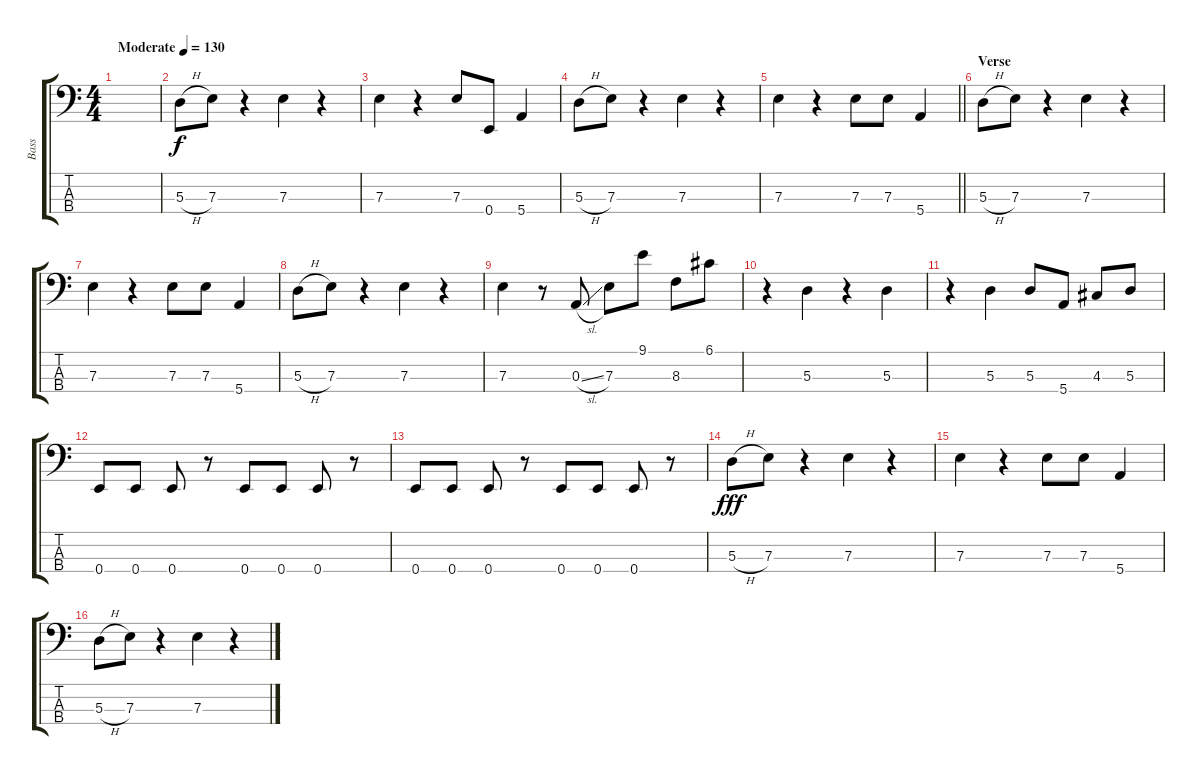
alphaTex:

\track ("Bass" "Bass") {instrument electricbassfinger}
\staff {score tabs}
\tuning (G2 D2 A1 E1) {hide}
\ts (4 4)
\tempo (130 "Moderate")
\clef f4
\ks c
|
5.3{h}.8 7.3.8 r.4 7.3.4 r.4 |
7.3.4 r.4 7.3.8 0.4.8 5.4.4 |
5.3{h}.8 7.3.8 r.4 7.3.4 r.4 |
\barLineRight lightlight
7.3.4 r.4 7.3.8 7.3.8 5.4.4 |
\section ("" "Verse")
5.3{h}.8 7.3.8 r.4 7.3.4 r.4 |
7.3.4 r.4 7.3.8 7.3.8 5.4.4 |
5.3{h}.8 7.3.8 r.4 7.3.4 r.4 |
7.3.4 r.8 0.3{sl}.8 7.3.8 9.1.8{dy f} 8.3.8 6.1.8 |
r.4 5.3.4 r.4 5.3.4 |
r.4 5.3.4 5.3.8 5.4.8 4.3.8 5.3.8 |
0.4.8 0.4.8 0.4.8 r.8 0.4.8 0.4.8 0.4.8 r.8 |
0.4.8 0.4.8 0.4.8 r.8 0.4.8 0.4.8 0.4.8 r.8 |
5.3{h}.8{dy fff} 7.3.8 r.4 7.3.4 r.4 |
7.3.4 r.4 7.3.8 7.3.8 5.4.4 |
5.3{h}.8 7.3.8 r.4 7.3.4 r.4
